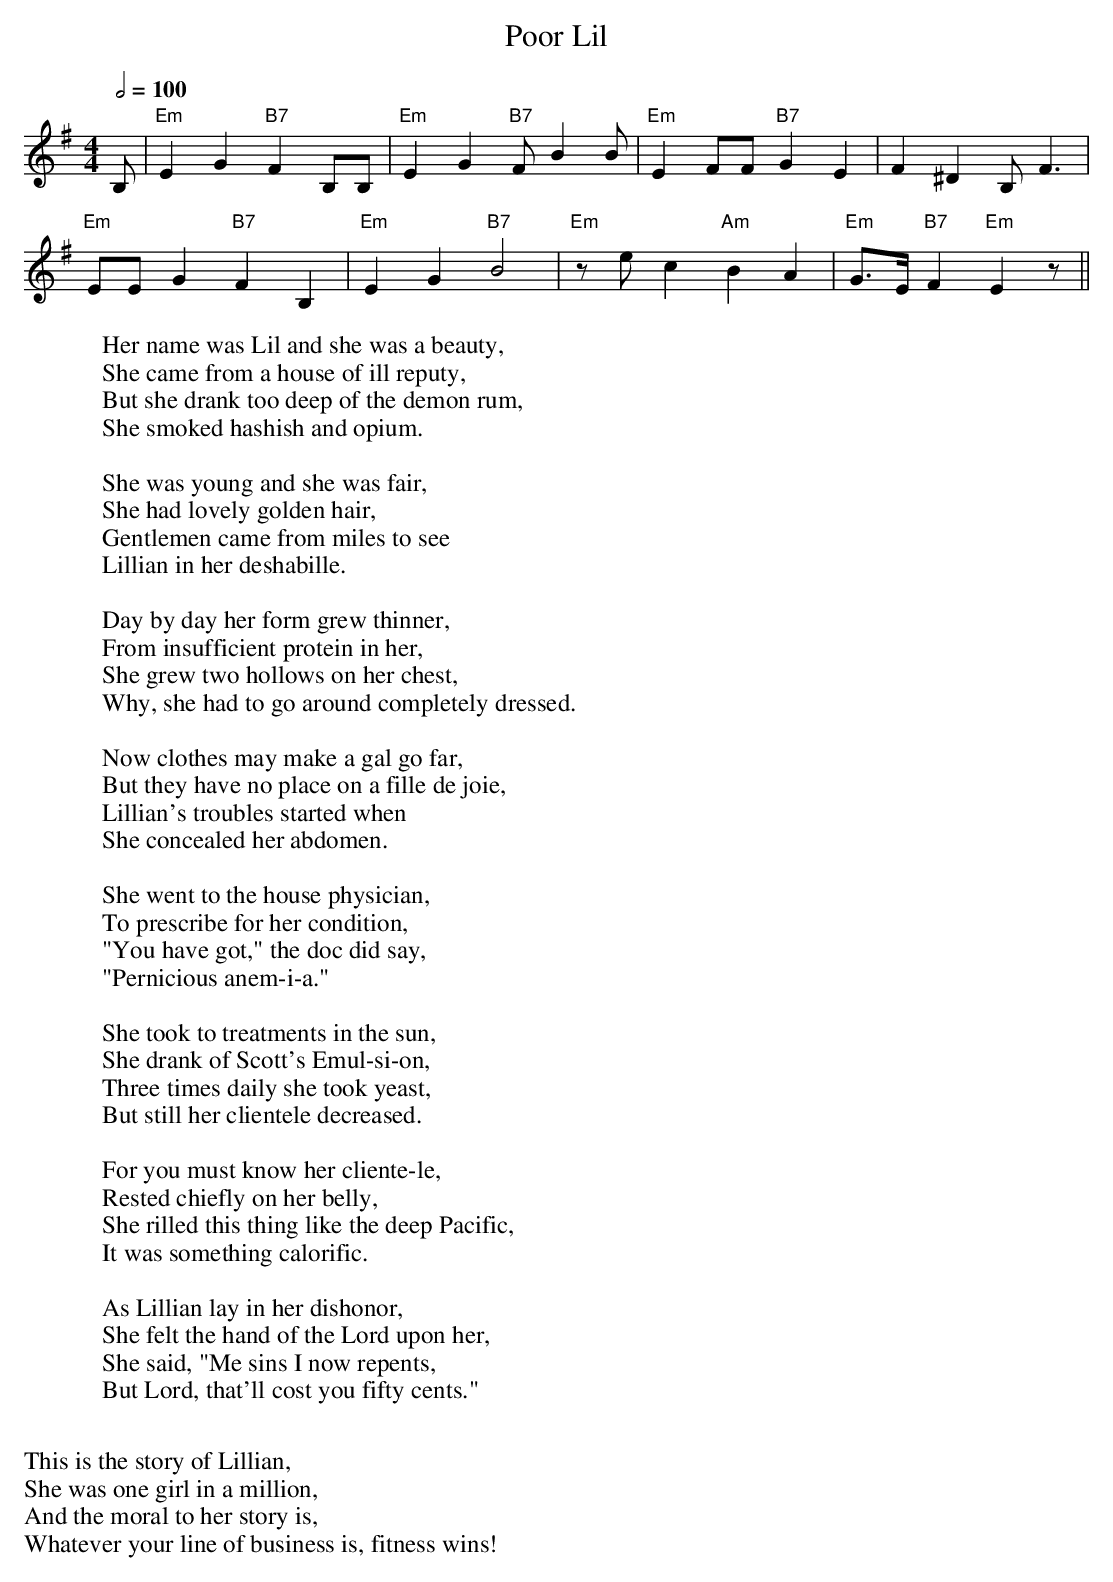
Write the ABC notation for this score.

X:1
T:Poor Lil
M:4/4
L:1/8
Q:2/4=100
W:Her name was Lil and she was a beauty,
W:She came from a house of ill reputy,
W:But she drank too deep of the demon rum,
W:She smoked hashish and opium.
W:
W:She was young and she was fair,
W:She had lovely golden hair,
W:Gentlemen came from miles to see
W:Lillian in her deshabille.
W:
W:Day by day her form grew thinner,
W:From insufficient protein in her,
W:She grew two hollows on her chest,
W:Why, she had to go around completely dressed.
W:
W:Now clothes may make a gal go far,
W:But they have no place on a fille de joie,
W:Lillian's troubles started when
W:She concealed her abdomen.
W:
W:She went to the house physician,
W:To prescribe for her condition,
W:"You have got," the doc did say,
W:"Pernicious anem-i-a."
W:
W:She took to treatments in the sun,
W:She drank of Scott's Emul-si-on,
W:Three times daily she took yeast,
W:But still her clientele decreased.
W:
W:For you must know her cliente-le,
W:Rested chiefly on her belly,
W:She rilled this thing like the deep Pacific,
W:It was something calorific.
W:
W:As Lillian lay in her dishonor,
W:She felt the hand of the Lord upon her,
W:She said, "Me sins I now repents,
W:But Lord, that'll cost you fifty cents."
W:
W:This is the story of Lillian,
W:She was one girl in a million,
W:And the moral to her story is,
W:Whatever your line of business is, fitness wins!
K:G
B,|"Em"E2G2 "B7"F2B,B,|"Em"E2G2 "B7"FB2B|"Em"E2FF "B7"G2E2|F2^D2 B,F3|
"Em"EEG2 "B7"F2B,2|"Em"E2G2 "B7"B4|"Em"zec2 "Am"B2A2|"Em"G3/2-E/"B7"F2 "Em"E2z||
